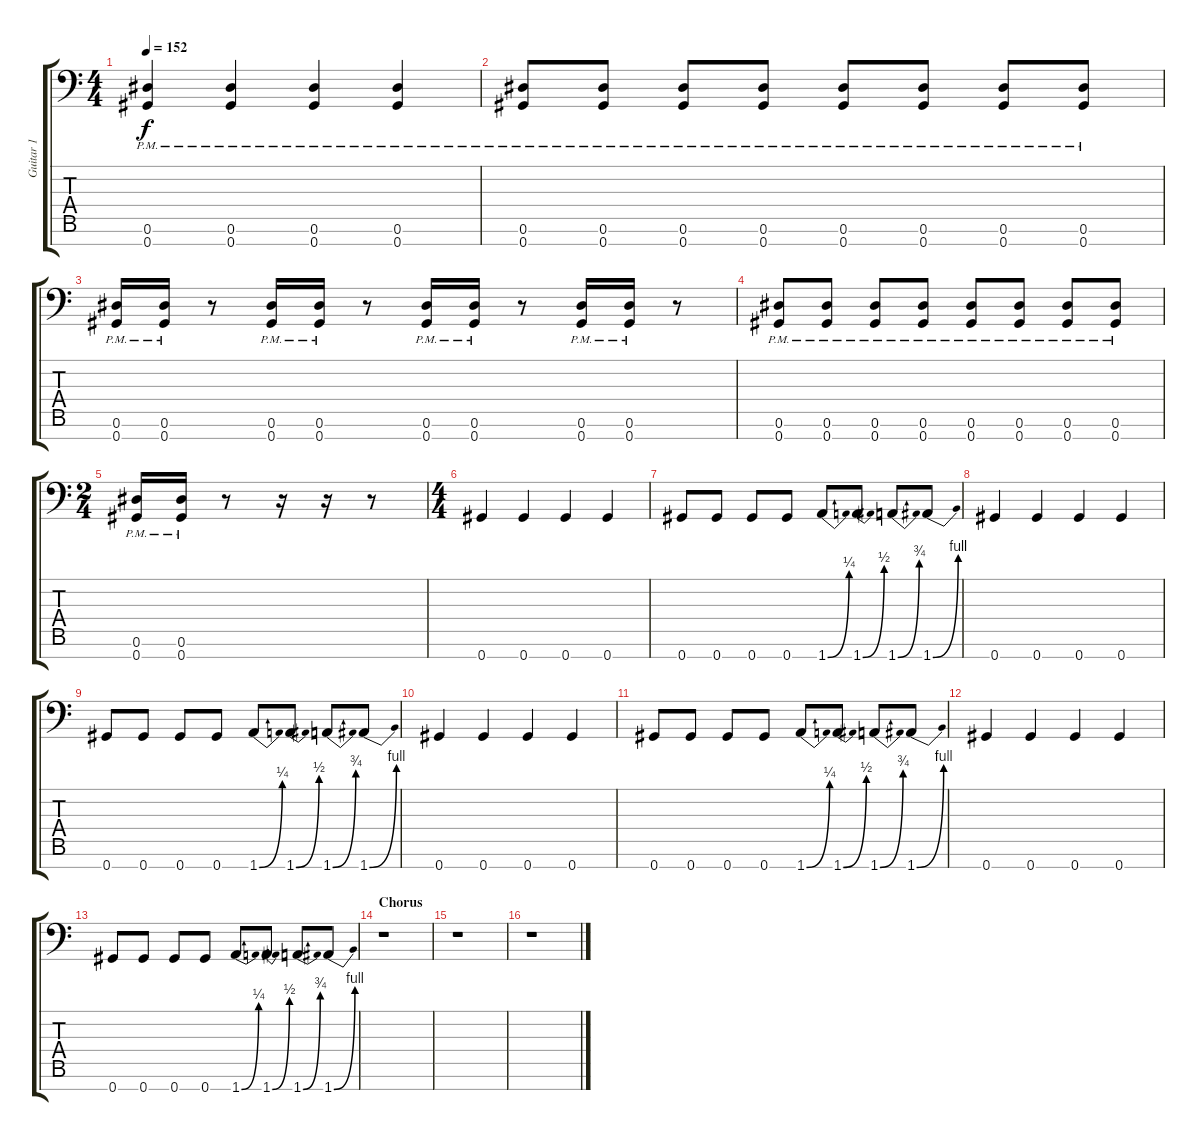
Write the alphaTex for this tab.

\track ("Guitar 1" "Guitar 1") {instrument distortionguitar}
\staff {score tabs}
\tuning (Eb4 Bb3 Gb3 Db3 Ab2 Eb2 Ab1) {hide}
\ts (4 4)
\tempo 152
\clef f4
\ks c
(0.6{pm} 0.7{pm}).4{dy f} (0.6{pm} 0.7{pm}).4 (0.6{pm} 0.7{pm}).4 (0.6{pm} 0.7{pm}).4 |
(0.6{pm} 0.7{pm}).8 (0.6{pm} 0.7{pm}).8 (0.6{pm} 0.7{pm}).8 (0.6{pm} 0.7{pm}).8 (0.6{pm} 0.7{pm}).8 (0.6{pm} 0.7{pm}).8 (0.6{pm} 0.7{pm}).8 (0.6{pm} 0.7{pm}).8 |
(0.6{pm} 0.7{pm}).16 (0.6{pm} 0.7{pm}).16 r.8 (0.6{pm} 0.7{pm}).16 (0.6{pm} 0.7{pm}).16 r.8 (0.6{pm} 0.7{pm}).16 (0.6{pm} 0.7{pm}).16 r.8 (0.6{pm} 0.7{pm}).16 (0.6{pm} 0.7{pm}).16 r.8 |
(0.6{pm} 0.7{pm}).8 (0.6{pm} 0.7{pm}).8 (0.6{pm} 0.7{pm}).8 (0.6{pm} 0.7{pm}).8 (0.6{pm} 0.7{pm}).8 (0.6{pm} 0.7{pm}).8 (0.6{pm} 0.7{pm}).8 (0.6{pm} 0.7{pm}).8 |
\ts (2 4)
(0.6{pm} 0.7{pm}).16 (0.6{pm} 0.7{pm}).16 r.8 r.16 r.16 r.8 |
\ts (4 4)
0.7.4 0.7.4 0.7.4 0.7.4 |
0.7.8 0.7.8 0.7.8 0.7.8 1.7{be (bend 0 0 60 1)}.8 1.7{be (bend 0 0 60 2)}.8 1.7{be (bend 0 0 60 3)}.8 1.7{be (bend 0 0 60 4)}.8 |
0.7.4 0.7.4 0.7.4 0.7.4 |
0.7.8 0.7.8 0.7.8 0.7.8 1.7{be (bend 0 0 60 1)}.8 1.7{be (bend 0 0 60 2)}.8 1.7{be (bend 0 0 60 3)}.8 1.7{be (bend 0 0 60 4)}.8 |
0.7.4 0.7.4 0.7.4 0.7.4 |
0.7.8 0.7.8 0.7.8 0.7.8 1.7{be (bend 0 0 60 1)}.8 1.7{be (bend 0 0 60 2)}.8 1.7{be (bend 0 0 60 3)}.8 1.7{be (bend 0 0 60 4)}.8 |
0.7.4 0.7.4 0.7.4 0.7.4 |
0.7.8 0.7.8 0.7.8 0.7.8 1.7{be (bend 0 0 60 1)}.8 1.7{be (bend 0 0 60 2)}.8 1.7{be (bend 0 0 60 3)}.8 1.7{be (bend 0 0 60 4)}.8 |
\section ("" "Chorus")
r.1 |
r.1 |
r.1
